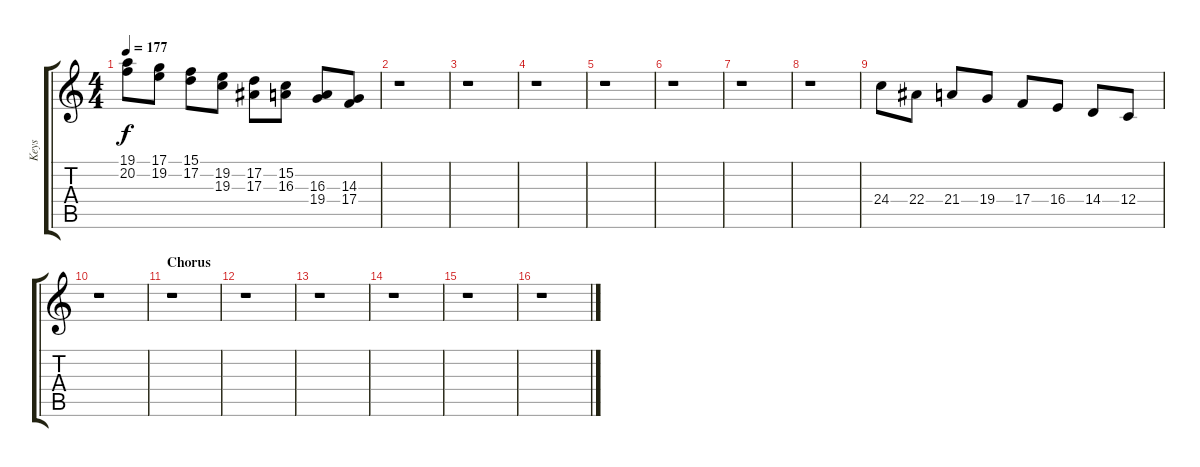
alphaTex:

\track ("Keys" "Keys") {instrument lead1square}
\staff {score tabs}
\tuning (D4 A3 F3 C3 G2 D2) {hide}
\ts (4 4)
\tempo 177
\clef g2
\ks c
(19.1 20.2).8{dy f} (17.1 19.2).8 (15.1 17.2).8 (19.2 19.3).8 (17.2 17.3).8 (15.2 16.3).8 (16.3 19.4).8 (14.3 17.4).8 |
r.1 |
r.1 |
r.1 |
r.1 |
r.1 |
r.1 |
r.1 |
24.4.8 22.4.8 21.4.8 19.4.8 17.4.8 16.4.8 14.4.8 12.4.8 |
r.1 |
\section ("" "Chorus")
r.1 |
r.1 |
r.1 |
r.1 |
r.1 |
r.1
